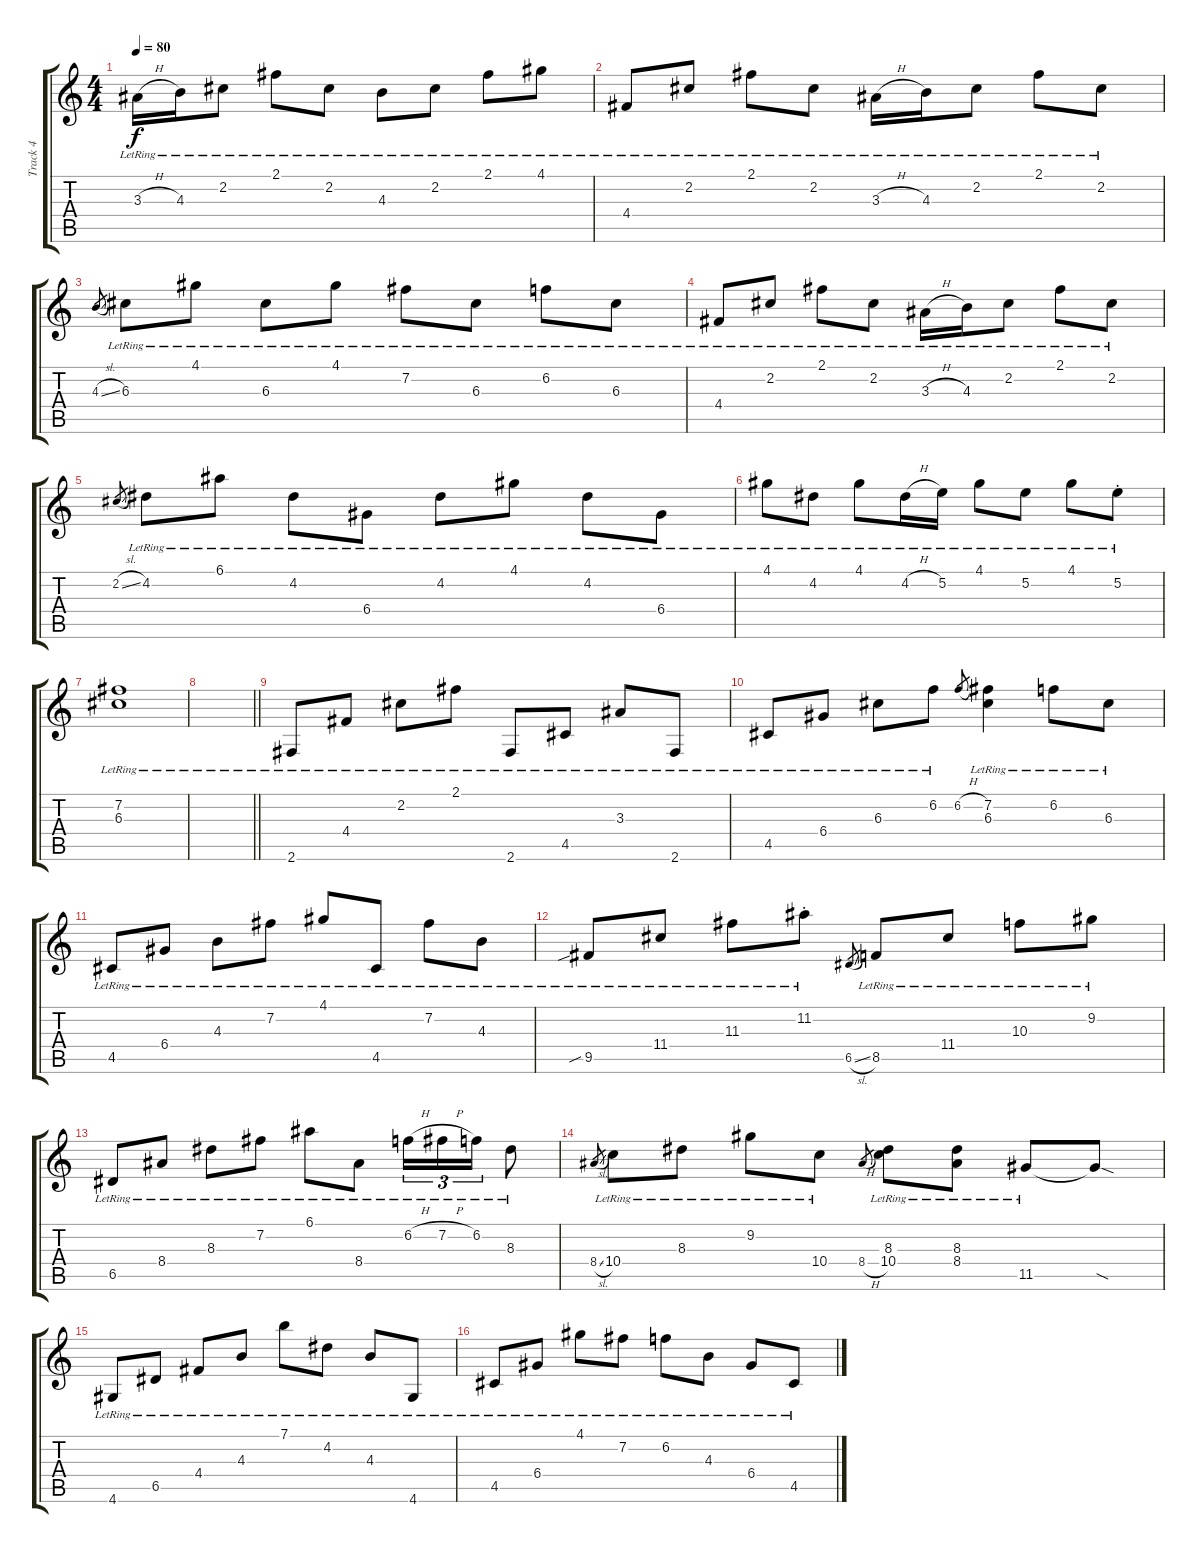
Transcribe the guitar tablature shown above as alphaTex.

\track ("Track 4" "Track 4") {instrument electricguitarclean}
\staff {score tabs}
\tuning (E4 B3 G3 D3 A2 E2) {hide}
\ts (4 4)
\tempo 80
\clef g2
\ks c
3.3{h lr}.16{dy f} 4.3{lr}.16 2.2{lr}.8 2.1{lr}.8 2.2{lr}.8 4.3{lr}.8 2.2{lr}.8 2.1{lr}.8 4.1{lr}.8 |
4.4{lr}.8 2.2{lr}.8 2.1{lr}.8 2.2{lr}.8 3.3{h lr}.16 4.3{lr}.16 2.2{lr}.8 2.1{lr}.8 2.2{lr}.8 |
4.3{sl}.8{gr} 6.3{lr}.8 4.1{lr}.8 6.3{lr}.8 4.1{lr}.8 7.2{lr}.8 6.3{lr}.8 6.2{lr}.8 6.3{lr}.8 |
4.4{lr}.8 2.2{lr}.8 2.1{lr}.8 2.2{lr}.8 3.3{h lr}.16 4.3{lr}.16 2.2{lr}.8 2.1{lr}.8 2.2{lr}.8 |
2.2{sl}.8{gr} 4.2{lr}.8 6.1{lr}.8 4.2{lr}.8 6.4{lr}.8 4.2{lr}.8 4.1{lr}.8 4.2{lr}.8 6.4{lr}.8 |
4.1{lr}.8 4.2{lr}.8 4.1{lr}.8 4.2{h lr}.16 5.2{lr}.16 4.1{lr}.8 5.2{lr}.8 4.1{lr}.8 5.2{st lr}.8 |
(7.2{lr} 6.3{lr}).1 |
\barLineRight lightlight
|
2.6{lr}.8 4.4{lr}.8 2.2{lr}.8 2.1{lr}.8 2.6{lr}.8 4.5{lr}.8 3.3{lr}.8 2.6{lr}.8 |
4.5{lr}.8 6.4{lr}.8 6.3{lr}.8 6.2{lr}.8 6.2{h}.8{gr} (7.2{lr} 6.3{lr}).4 6.2{lr}.8 6.3{lr}.8 |
4.5{lr}.8 6.4{lr}.8 4.3{lr}.8 7.2{lr}.8 4.1{lr}.8 4.5{lr}.8 7.2{lr}.8 4.3{lr}.8 |
9.5{sib lr}.8 11.4{lr}.8 11.3{lr}.8 11.2{st lr}.8 6.5{sl}.8{gr} 8.5{lr}.8 11.4{lr}.8 10.3{lr}.8 9.2{lr}.8 |
6.5{lr}.8 8.4{lr}.8 8.3{lr}.8 7.2{lr}.8 6.1{lr}.8 8.4{lr}.8 6.2{h lr}.16{tu (3 2)} 7.2{h lr}.16{tu (3 2)} 6.2{lr}.16{tu (3 2)} 8.3{lr}.8 |
8.4{sl}.8{gr} 10.4{lr}.8 8.3{lr}.8 9.2{lr}.8 10.4{lr}.8 8.4{h}.8{gr} (8.3{lr} 10.4{lr}).8 (8.3{lr} 8.4{lr}).8 11.5{lr}.8 11.5{sod t}.8 |
4.6{lr}.8 6.5{lr}.8 4.4{lr}.8 4.3{lr}.8 7.1{lr}.8 4.2{lr}.8 4.3{lr}.8 4.6{lr}.8 |
4.5{lr}.8 6.4{lr}.8 4.1{lr}.8 7.2{lr}.8 6.2{lr}.8 4.3{lr}.8 6.4{lr}.8 4.5{lr}.8
